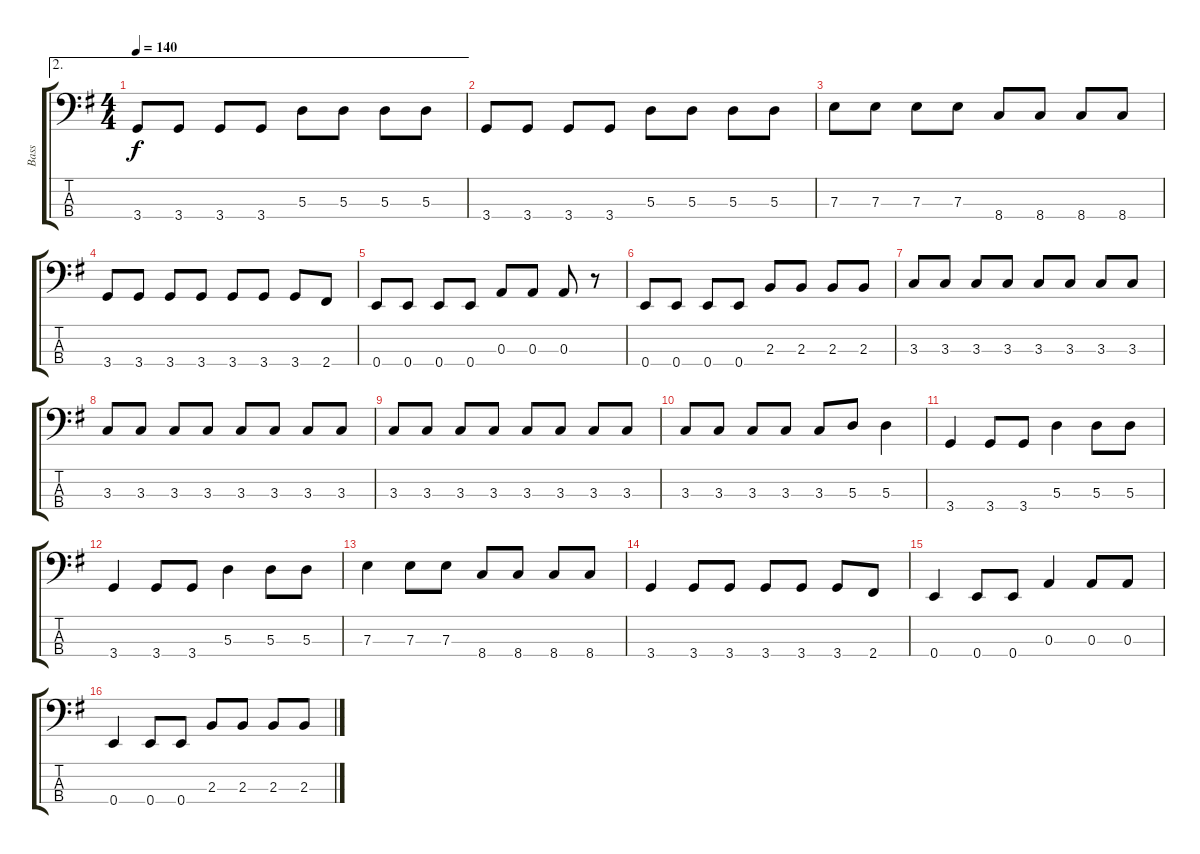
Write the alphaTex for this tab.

\track ("Bass" "Bass") {instrument acousticbass}
\staff {score tabs}
\tuning (G2 D2 A1 E1) {hide}
\ae 2
\ts (4 4)
\tempo 140
\clef f4
\ks g
3.4.8{dy f} 3.4.8 3.4.8 3.4.8 5.3.8 5.3.8 5.3.8 5.3.8 |
3.4.8 3.4.8 3.4.8 3.4.8 5.3.8 5.3.8 5.3.8 5.3.8 |
7.3.8 7.3.8 7.3.8 7.3.8 8.4.8 8.4.8 8.4.8 8.4.8 |
3.4.8 3.4.8 3.4.8 3.4.8 3.4.8 3.4.8 3.4.8 2.4.8 |
0.4.8 0.4.8 0.4.8 0.4.8 0.3.8 0.3.8 0.3.8 r.8 |
0.4.8 0.4.8 0.4.8 0.4.8 2.3.8 2.3.8 2.3.8 2.3.8 |
3.3.8 3.3.8 3.3.8 3.3.8 3.3.8 3.3.8 3.3.8 3.3.8 |
3.3.8 3.3.8 3.3.8 3.3.8 3.3.8 3.3.8 3.3.8 3.3.8 |
3.3.8 3.3.8 3.3.8 3.3.8 3.3.8 3.3.8 3.3.8 3.3.8 |
3.3.8 3.3.8 3.3.8 3.3.8 3.3.8 5.3.8 5.3.4 |
3.4.4 3.4.8 3.4.8 5.3.4 5.3.8 5.3.8 |
3.4.4 3.4.8 3.4.8 5.3.4 5.3.8 5.3.8 |
7.3.4 7.3.8 7.3.8 8.4.8 8.4.8 8.4.8 8.4.8 |
3.4.4 3.4.8 3.4.8 3.4.8 3.4.8 3.4.8 2.4.8 |
0.4.4 0.4.8 0.4.8 0.3.4 0.3.8 0.3.8 |
0.4.4 0.4.8 0.4.8 2.3.8 2.3.8 2.3.8 2.3.8
